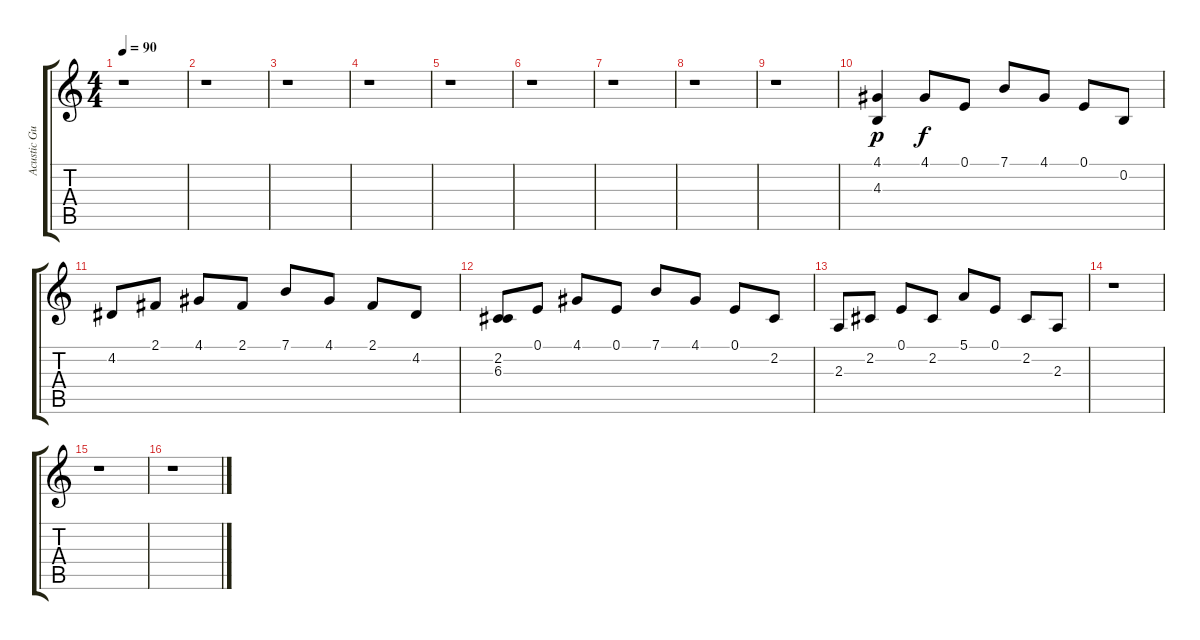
\track ("Acustic Guitar" "Acustic Gu") {instrument brightacousticpiano}
\staff {score tabs}
\tuning (E4 B3 G3 D3 A2 E2) {hide}
\ts (4 4)
\tempo 90
\clef g2
\ks c
r.1{dy p} |
r.1 |
r.1 |
r.1 |
r.1 |
r.1 |
r.1 |
r.1 |
r.1 |
(4.1 4.3).4 4.1.8{dy f} 0.1.8 7.1.8 4.1.8 0.1.8 0.2.8 |
4.2.8 2.1.8 4.1.8 2.1.8 7.1.8 4.1.8 2.1.8 4.2.8 |
(2.2 6.3).8 0.1.8 4.1.8 0.1.8 7.1.8 4.1.8 0.1.8 2.2.8 |
2.3.8 2.2.8 0.1.8 2.2.8 5.1.8 0.1.8 2.2.8 2.3.8 |
r.1 |
r.1 |
r.1
